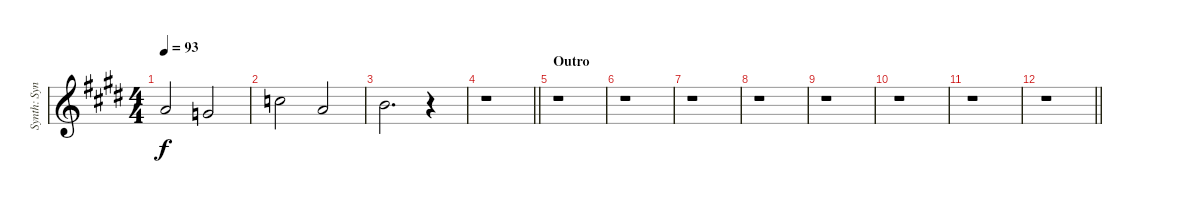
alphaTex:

\track ("Synth: Synth" "Synth: Syn") {instrument stringensemble2}
\staff {score}
\tuning (E4 B3 G3 D3 A2 E2) {hide}
\ts (4 4)
\tempo 93
\clef g2
\ks c#minor
5.1.2{dy f} 3.1.2 |
8.1.2 5.1.2 |
7.1.2{d} r.4 |
\barLineRight lightlight
r.1 |
\section ("" "Outro")
r.1 |
r.1 |
r.1 |
r.1 |
r.1 |
r.1 |
r.1 |
\barLineRight lightlight
r.1
